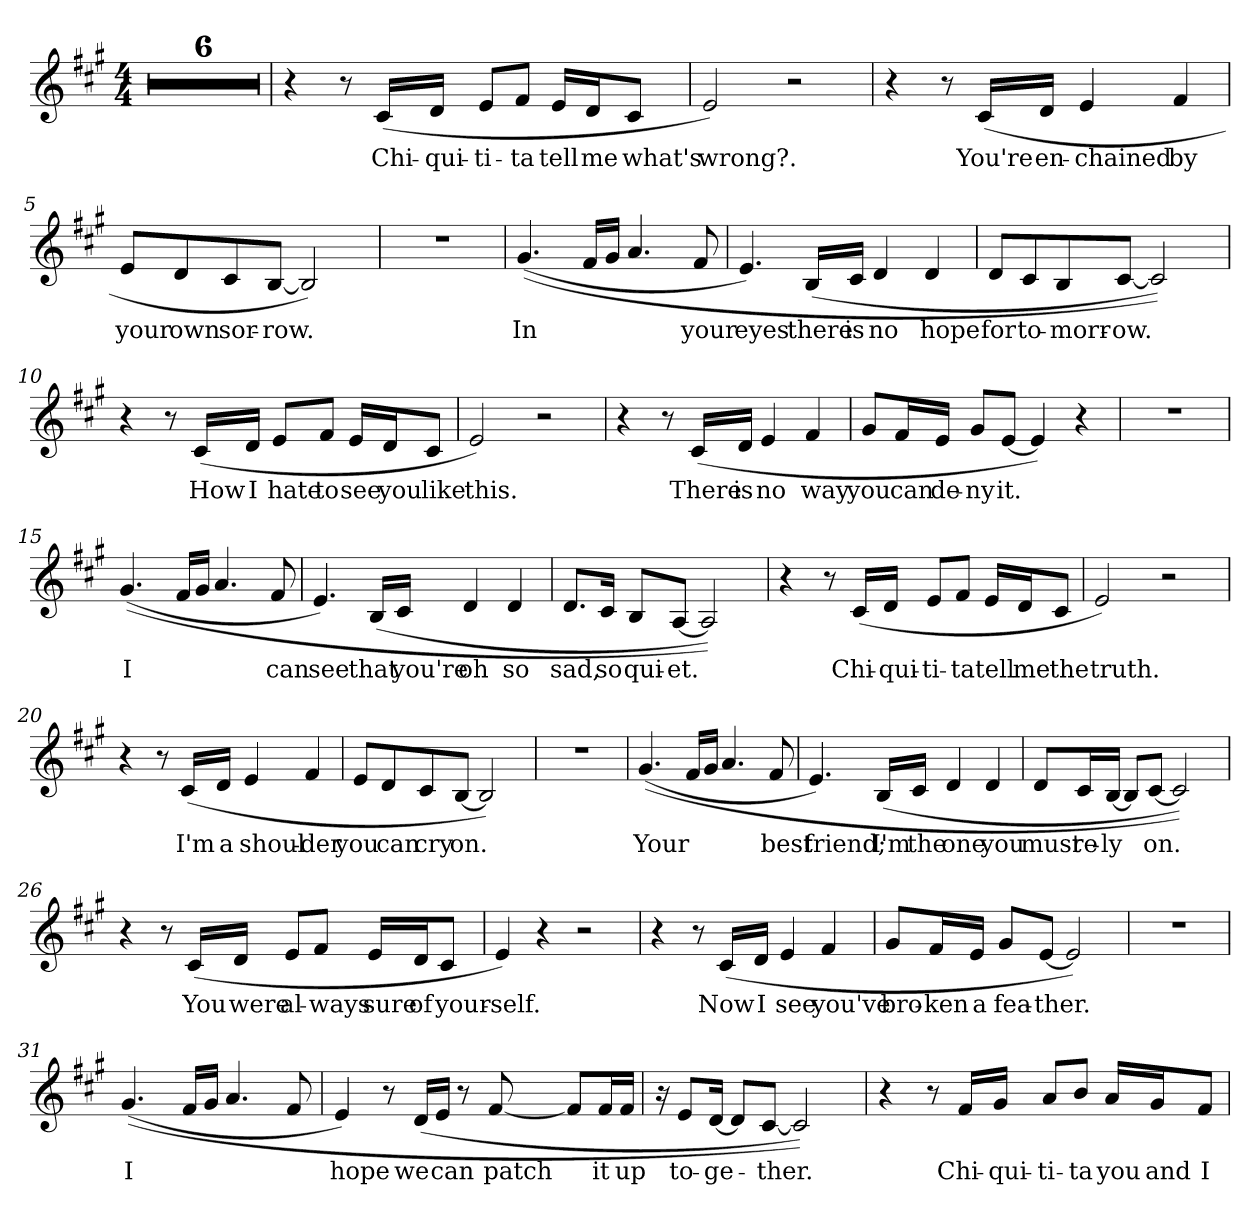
**kern	**text
*part1	*part1
*staff1	*staff1
*clefG2	*
*k[f#c#g#]	*
*A:	*
*M4/4	*
*MM120	*
=	=
1r;<	.
=	=
1r;<	.
=	=
1r;<	.
=	=
1r;<	.
=	=
1r;<	.
=1	=1
1r	.
=2	=2
4r	.
8r	.
!	!LO:LY:b
(<16c#/LL	Chi-
!	!LO:LY:b
16d/JJ	-qui-
!	!LO:LY:b
8e/L	-ti-
!	!LO:LY:b
8f#/J	-ta
!	!LO:LY:b
16e/LL	tell
!	!LO:LY:b
16d/J	me
!	!LO:LY:b
8c#/J	what's
=3	=3
!	!LO:LY:b
2e/)	wrong?.
2r	.
!!LO:LB:g=z
=4	=4
4r	.
8r	.
!	!LO:LY:b
(>16c#/LL	You're
!	!LO:LY:b
16d/JJ	en-
!	!LO:LY:b
4e/	-chained
!	!LO:LY:b
4f#/	by
=5	=5
!	!LO:LY:b
8e/L	your
!	!LO:LY:b
8d/	own
!	!LO:LY:b
8c#/	sor-
!	!LO:LY:b
[8B/J	-row.
2B/])	.
=6	=6
1r	.
=7	=7
!	!LO:LY:b
(>(<4.g#/	In
16f#/LL	.
16g#/JJ	.
4.a/	.
!	!LO:LY:b
8f#/	your
!!LO:LB:g=z
=8	=8
!	!LO:LY:b
4.e/)	eyes
!	!LO:LY:b
(>16B/LL	there
!	!LO:LY:b
16c#/JJ	is
!	!LO:LY:b
4d/	no
!	!LO:LY:b
4d/	hope
=9	=9
!	!LO:LY:b
8d/L	for
!	!LO:LY:b
8c#/	to-
!	!LO:LY:b
8B/	-morr-
!	!LO:LY:b
[8c#/J	-ow.
2c#/]))	.
=10	=10
4r	.
8r	.
!	!LO:LY:b
(<16c#/LL	How
!	!LO:LY:b
16d/JJ	I
!	!LO:LY:b
8e/L	hate
!	!LO:LY:b
8f#/J	to
!	!LO:LY:b
16e/LL	see
!	!LO:LY:b
16d/J	you
!	!LO:LY:b
8c#/J	like
!!LO:LB:g=z
=11	=11
!	!LO:LY:b
2e/)	this.
2r	.
!!LO:LB:g=z
=12	=12
4r	.
8r	.
!	!LO:LY:b
(>16c#/LL	There
!	!LO:LY:b
16d/JJ	is
!	!LO:LY:b
4e/	no
!	!LO:LY:b
4f#/	way
=13	=13
!	!LO:LY:b
8g#/L	you
!	!LO:LY:b
16f#/L	can
!	!LO:LY:b
16e/JJ	de-
!	!LO:LY:b
8g#/L	-ny
!	!LO:LY:b
[8e/J	it.
4e/])	.
4r	.
=14	=14
1r	.
=15	=15
!	!LO:LY:b
(>(<4.g#/	I
16f#/LL	.
16g#/JJ	.
4.a/	.
!	!LO:LY:b
8f#/	can
!!LO:LB:g=z
=16	=16
!	!LO:LY:b
4.e/)	see
!	!LO:LY:b
(>16B/LL	that
!	!LO:LY:b
16c#/JJ	you're
!	!LO:LY:b
4d/	oh
!	!LO:LY:b
4d/	so
!!LO:LB:g=z
=17	=17
!	!LO:LY:b
8.d/L	sad,
!	!LO:LY:b
16c#/Jk	so
!	!LO:LY:b
8B/L	qui-
!	!LO:LY:b
[8A/J	-et.
2A/]))	.
=18	=18
4r	.
8r	.
!	!LO:LY:b
(<16c#/LL	Chi-
!	!LO:LY:b
16d/JJ	-qui-
!	!LO:LY:b
8e/L	-ti-
!	!LO:LY:b
8f#/J	-ta
!	!LO:LY:b
16e/LL	tell
!	!LO:LY:b
16d/J	me
!	!LO:LY:b
8c#/J	the
=19	=19
!	!LO:LY:b
2e/)	truth.
2r	.
=20	=20
4r	.
8r	.
!	!LO:LY:b
(>16c#/LL	I'm
!	!LO:LY:b
16d/JJ	a
!	!LO:LY:b
4e/	shoul-
!	!LO:LY:b
4f#/	-der
!!LO:LB:g=z
=21	=21
!	!LO:LY:b
8e/L	you
!	!LO:LY:b
8d/	can
!	!LO:LY:b
8c#/	cry
!	!LO:LY:b
[8B/J	on.
2B/])	.
=22	=22
1r	.
=23	=23
!	!LO:LY:b
(<(>4.g#/	Your
16f#/LL	.
16g#/JJ	.
4.a/	.
!	!LO:LY:b
8f#/	best
=24	=24
!	!LO:LY:b
4.e/)	friend;
!	!LO:LY:b
(>16B/LL	I'm
!	!LO:LY:b
16c#/JJ	the
!	!LO:LY:b
4d/	one
!	!LO:LY:b
4d/	you
!!LO:LB:g=z
=25	=25
!	!LO:LY:b
8d/L	must
!	!LO:LY:b
16c#/L	re-
!	!LO:LY:b
[16B/JJ	-ly
8B/L]	.
!	!LO:LY:b
[8c#/J	on.
2c#/]))	.
!!LO:PB:g=z
=26	=26
4r	.
8r	.
!	!LO:LY:b
(<16c#/LL	You
!	!LO:LY:b
16d/JJ	were
!	!LO:LY:b
8e/L	al-
!	!LO:LY:b
8f#/J	-ways
!	!LO:LY:b
16e/LL	sure
!	!LO:LY:b
16d/J	of
!	!LO:LY:b
8c#/J	your-
=27	=27
!	!LO:LY:b
4e/)	-self.
4r	.
2r	.
=28	=28
4r	.
8r	.
!	!LO:LY:b
(>16c#/LL	Now
!	!LO:LY:b
16d/JJ	I
!	!LO:LY:b
4e/	see
!	!LO:LY:b
4f#/	you've
!!LO:LB:g=z
=29	=29
!	!LO:LY:b
8g#/L	bro-
!	!LO:LY:b
16f#/L	-ken
!	!LO:LY:b
16e/JJ	a
!	!LO:LY:b
8g#/L	fea-
!	!LO:LY:b
[8e/J	-ther.
2e/])	.
!!LO:LB:g=z
=30	=30
1r	.
=31	=31
!	!LO:LY:b
(>(<4.g#/	I
16f#/LL	.
16g#/JJ	.
4.a/	.
8f#/	.
=32	=32
!	!LO:LY:b
4e/)	hope
8r	.
!	!LO:LY:b
(>16d/LL	we
!	!LO:LY:b
16e/JJ	can
8r	.
!	!LO:LY:b
[8f#/	patch
8f#/L]	.
!	!LO:LY:b
16f#/L	it
!	!LO:LY:b
16f#/JJ	up
=33	=33
16r	.
!	!LO:LY:b
8e/L	to-
!	!LO:LY:b
[16d/Jk	-ge-
8d/L]	.
!	!LO:LY:b
[8c#/J	-ther.
2c#/]))	.
!!LO:LB:g=z
=34	=34
4r	.
8r	.
!	!LO:LY:b
16f#/LL	Chi-
!	!LO:LY:b
16g#/JJ	-qui-
!	!LO:LY:b
8a/L	-ti-
!	!LO:LY:b
8b/J	-ta
!	!LO:LY:b
16a/LL	you
!	!LO:LY:b
16g#/J	and
!	!LO:LY:b
8f#/J	I
=	=
*-	*-
